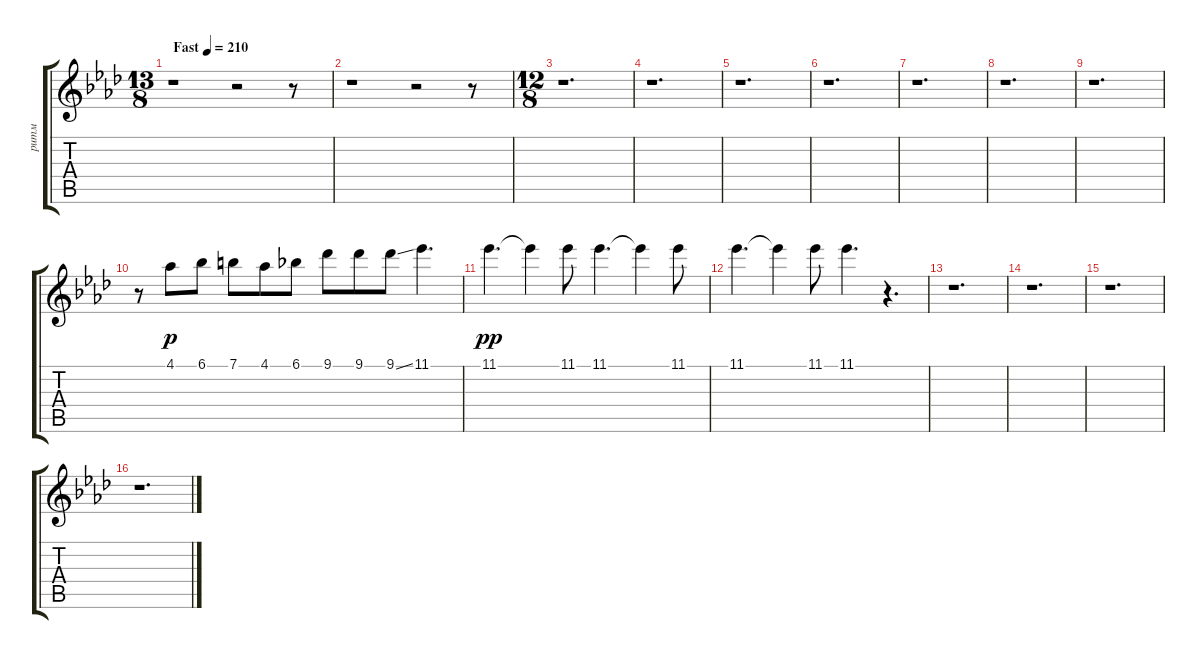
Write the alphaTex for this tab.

\track ("ритм " "ритм ") {instrument overdrivenguitar}
\staff {score tabs}
\tuning (E4 B3 G3 D3 A2 E2) {hide}
\ts (13 8)
\tempo (210 "Fast")
\clef g2
\ks fminor
r.1{dy p instrument overdrivenguitar} r.2 r.8 |
r.1 r.2 r.8 |
\ts (12 8)
r.1{d} |
r.1{d} |
r.1{d} |
r.1{d} |
r.1{d} |
r.1{d} |
r.1{d} |
r.8{instrument acousticguitarsteel} 4.1.8 6.1.8 7.1.8 4.1.8 6.1.8 9.1.8 9.1.8 9.1{ss}.8 11.1.4{d} |
11.1.4{d dy pp} 11.1{t}.4 11.1.8 11.1.4{d} 11.1{t}.4 11.1.8 |
11.1.4{d} 11.1{t}.4 11.1.8 11.1.4{d} r.4{d} |
r.1{d} |
r.1{d} |
r.1{d} |
r.1{d}
